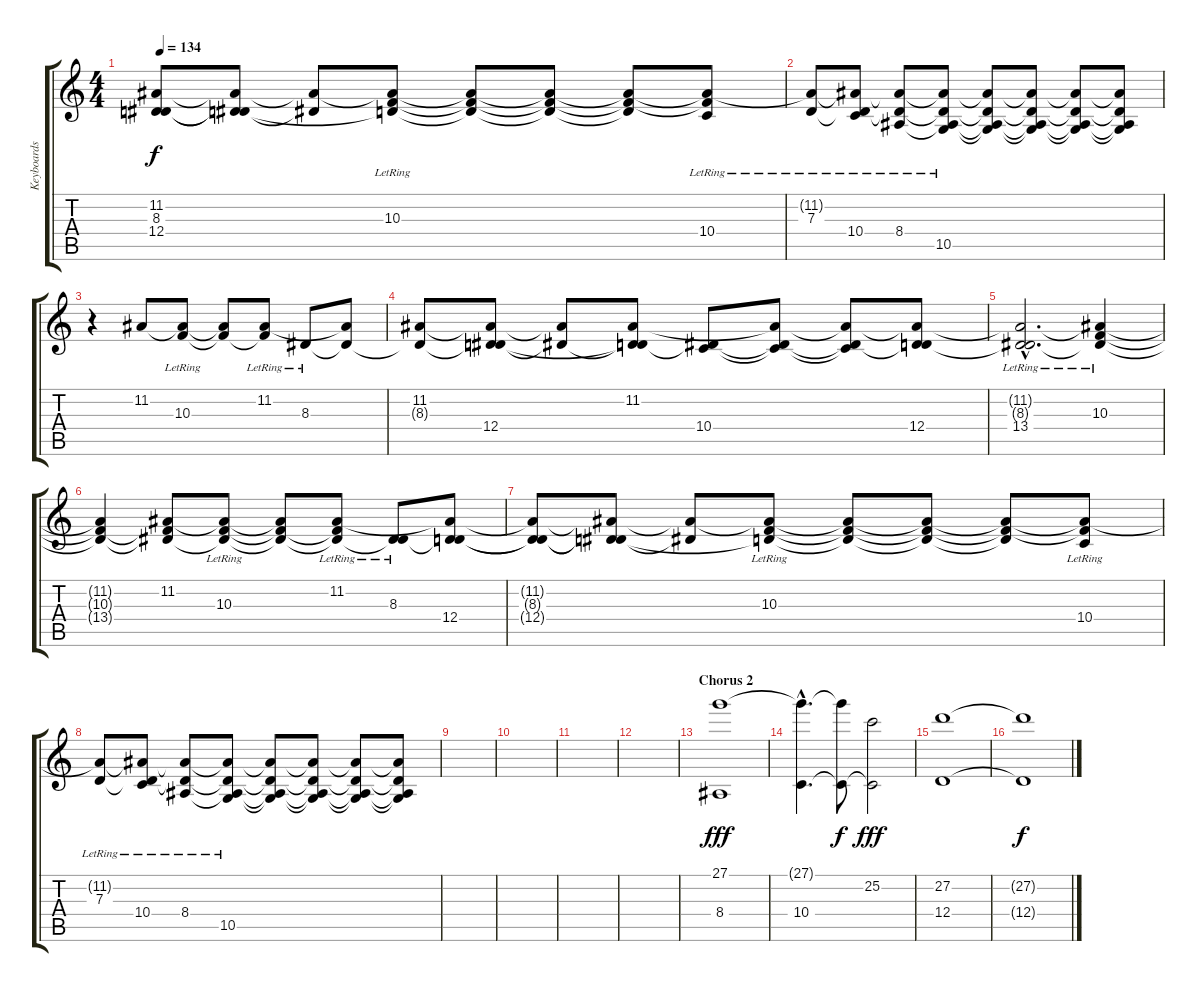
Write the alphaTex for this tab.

\track ("Keyboards" "Keyboards") {instrument electricpiano1}
\staff {score tabs}
\tuning (E4 B3 G3 D3 A2 E2) {hide}
\ts (4 4)
\tempo 134
\clef g2
\ks c
(11.2{t} 8.3{t} 12.4{t}).8{dy f} (11.2{t} 8.3{t} 12.4{t}).8 (11.2{t} 8.3{t}).8 (11.2{t} 10.3{lr} 12.4{t}).8 (11.2{t} 10.3{t} 12.4{t}).8 (11.2{t} 10.3{t} 12.4{t}).8 (11.2{t} 10.3{t} 12.4{t}).8 (11.2{t} 10.3{t} 10.4{lr}).8 |
(11.2{t} 7.3{lr}).8 (11.2{t} 7.3{t} 10.4{lr}).8 (11.2{t} 7.3{t} 8.4{lr}).8 (11.2{t} 7.3{t} 8.4{t} 10.5{lr}).8 (11.2{t} 7.3{t} 8.4{t} 10.5{t}).8 (11.2{t} 7.3{t} 8.4{t} 10.5{t}).8 (11.2{t} 7.3{t} 8.4{t} 10.5{t}).8 (11.2{t} 7.3{t} 8.4{t} 10.5{t}).8 |
r.4 11.2.8 (11.2{t} 10.3{lr}).8 (11.2{t} 10.3{t}).8 (11.2{lr} 10.3{t}).8 8.3{lr}.8 (11.2{t} 8.3{t}).8 |
(11.2 8.3{t}).8 (11.2{t} 8.3{t} 12.4).8 (11.2{t} 8.3{t}).8 (11.2 8.3{t} 12.4{t}).8 (8.3{t} 10.4).8 (11.2{t} 8.3{t} 10.4{t}).8 (11.2{t} 8.3{t} 10.4{t}).8 (11.2{t} 8.3{t} 12.4).8 |
(11.2{hac t} 8.3{hac t} 13.4{hac lr}).2{d} (11.2{t} 10.3{lr} 13.4{t}).4 |
(11.2{t} 10.3{t} 13.4{t}).4 (11.2 10.3{t} 13.4{t}).8 (11.2{t} 10.3{lr} 13.4{t}).8 (11.2{t} 10.3{t} 13.4{t}).8 (11.2{lr} 10.3{t} 13.4{t}).8 (8.3{lr} 13.4{t}).8 (11.2{t} 8.3{t} 12.4).8 |
(11.2{t} 8.3{t} 12.4{t}).8 (11.2{t} 8.3{t} 12.4{t}).8 (11.2{t} 8.3{t}).8 (11.2{t} 10.3{lr} 12.4{t}).8 (11.2{t} 10.3{t} 12.4{t}).8 (11.2{t} 10.3{t} 12.4{t}).8 (11.2{t} 10.3{t} 12.4{t}).8 (11.2{t} 10.3{t} 10.4{lr}).8 |
(11.2{t} 7.3{lr}).8 (11.2{t} 7.3{t} 10.4{lr}).8 (11.2{t} 7.3{t} 8.4{lr}).8 (11.2{t} 7.3{t} 8.4{t} 10.5{lr}).8 (11.2{t} 7.3{t} 8.4{t} 10.5{t}).8 (11.2{t} 7.3{t} 8.4{t} 10.5{t}).8 (11.2{t} 7.3{t} 8.4{t} 10.5{t}).8 (11.2{t} 7.3{t} 8.4{t} 10.5{t}).8 |
|
|
|
|
\section ("" "Chorus 2")
(27.1 8.4).1{dy fff volume 4 instrument synthstrings1} |
(27.1{hac t} 10.4{hac}).4{d} (27.1{t} 10.4{t}).8{dy f} (25.2 10.4{t}).2{dy fff} |
(27.2 12.4).1 |
(27.2{t} 12.4{t}).1{dy f}
